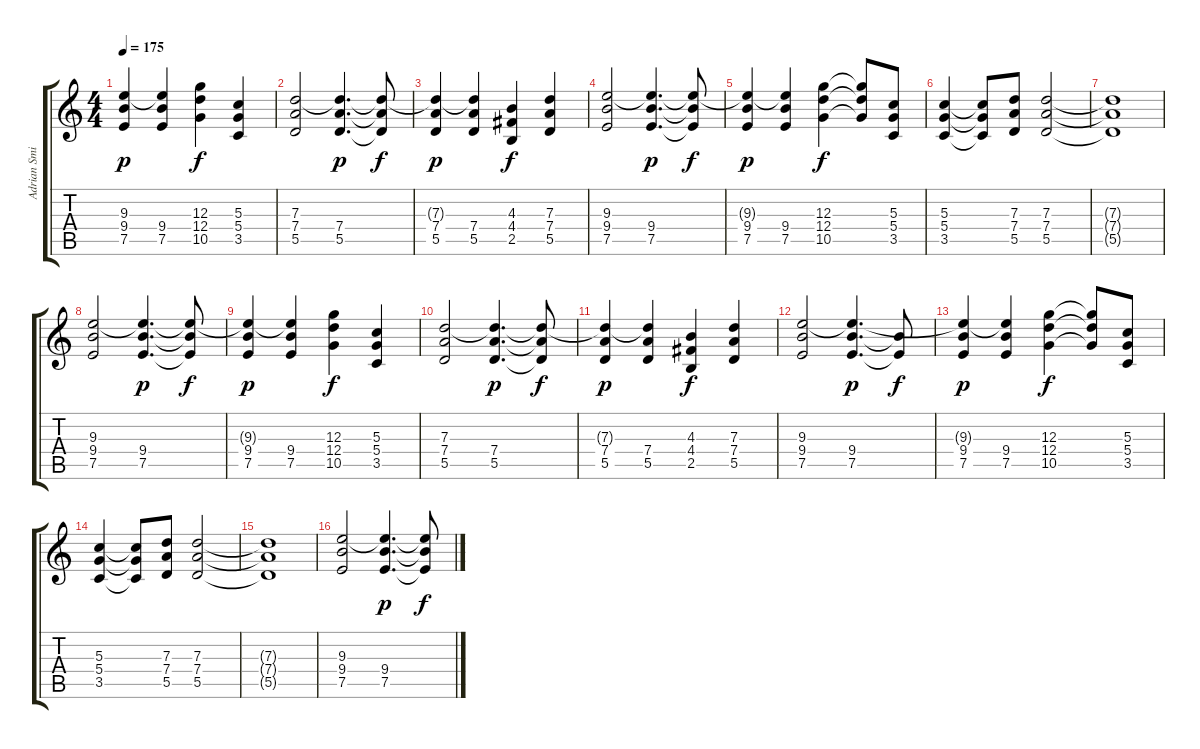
\track ("Adrian Smith" "Adrian Smi") {instrument distortionguitar}
\staff {score tabs}
\tuning (E4 B3 G3 D3 A2 E2) {hide}
\ts (4 4)
\tempo 175
\clef g2
\ks c
(9.3{t} 9.4 7.5).4{dy p} (9.3{t} 9.4 7.5).4 (12.3 12.4 10.5).4{dy f} (5.3 5.4 3.5).4 |
(7.3 7.4 5.5).2 (7.3{t} 7.4 5.5).4{d dy p} (7.3{t} 7.4{t} 5.5{t}).8{dy f} |
(7.3{t} 7.4 5.5).4{dy p} (7.3{t} 7.4 5.5).4 (4.3 4.4 2.5).4{dy f} (7.3 7.4 5.5).4 |
(9.3 9.4 7.5).2 (9.3{t} 9.4 7.5).4{d dy p} (9.3{t} 9.4{t} 7.5{t}).8{dy f} |
(9.3{t} 9.4 7.5).4{dy p} (9.3{t} 9.4 7.5).4 (12.3 12.4 10.5).4{dy f} (12.3{t} 12.4{t} 10.5{t}).8 (5.3 5.4 3.5).8 |
(5.3 5.4 3.5).4 (5.3{t} 5.4{t} 3.5{t}).8 (7.3 7.4 5.5).8 (7.3 7.4 5.5).2 |
(7.3{t} 7.4{t} 5.5{t}).1 |
(9.3 9.4 7.5).2 (9.3{t} 9.4 7.5).4{d dy p} (9.3{t} 9.4{t} 7.5{t}).8{dy f} |
(9.3{t} 9.4 7.5).4{dy p} (9.3{t} 9.4 7.5).4 (12.3 12.4 10.5).4{dy f} (5.3 5.4 3.5).4 |
(7.3 7.4 5.5).2 (7.3{t} 7.4 5.5).4{d dy p} (7.3{t} 7.4{t} 5.5{t}).8{dy f} |
(7.3{t} 7.4 5.5).4{dy p} (7.3{t} 7.4 5.5).4 (4.3 4.4 2.5).4{dy f} (7.3 7.4 5.5).4 |
(9.3 9.4 7.5).2 (9.3{t} 9.4 7.5).4{d dy p} (9.4{t} 7.5{t}).8{dy f} |
(9.3{t} 9.4 7.5).4{dy p} (9.3{t} 9.4 7.5).4 (12.3 12.4 10.5).4{dy f} (12.3{t} 12.4{t} 10.5{t}).8 (5.3 5.4 3.5).8 |
(5.3 5.4 3.5).4 (5.3{t} 5.4{t} 3.5{t}).8 (7.3 7.4 5.5).8 (7.3 7.4 5.5).2 |
(7.3{t} 7.4{t} 5.5{t}).1 |
(9.3 9.4 7.5).2 (9.3{t} 9.4 7.5).4{d dy p} (9.3{t} 9.4{t} 7.5{t}).8{dy f}
